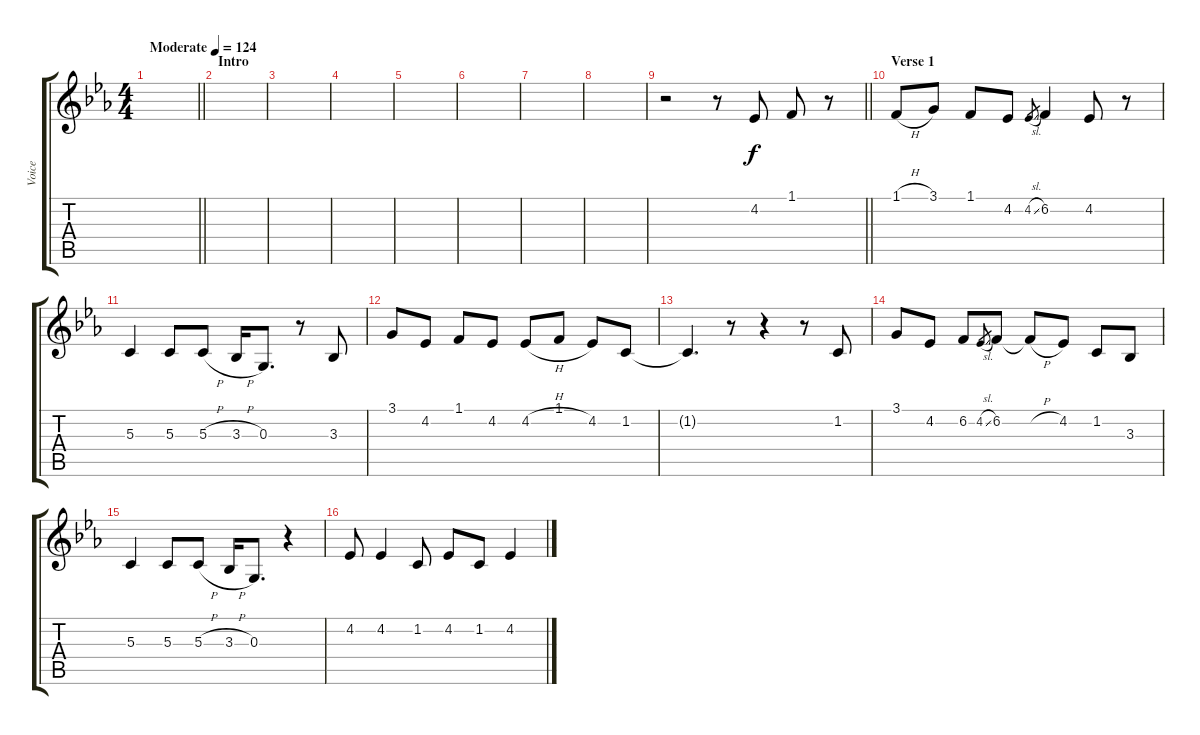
\track ("Voice" "Voice") {instrument trumpet}
\staff {score tabs}
\tuning (E4 B3 G3 D3 A2 E2) {hide}
\ts (4 4)
\tempo (124 "Moderate")
\clef g2
\barLineRight lightlight
\ks eb
|
\section ("" "Intro")
|
|
|
|
|
|
|
\barLineRight lightlight
r.2 r.8 4.2.8 1.1.8 r.8 |
\section ("" "Verse 1")
1.1{h}.8 3.1.8 1.1.8 4.2.8 4.2{sl}.8{gr} 6.2.4 4.2.8 r.8 |
5.3.4 5.3.8 5.3{h}.8 3.3{h}.16 0.3.8{d} r.8 3.3.8 |
3.1.8 4.2.8 1.1.8 4.2.8 4.2{h}.8 1.1.8 4.2.8 1.2.8 |
1.2{t}.4{d} r.8 r.4 r.8 1.2.8 |
3.1.8 4.2.8 6.2.8 4.2{sl}.8{gr} 6.2.8 6.2{h t}.8 4.2.8 1.2.8 3.3.8 |
5.3.4 5.3.8 5.3{h}.8 3.3{h}.16 0.3.8{d} r.4 |
4.2.8 4.2.4 1.2.8 4.2.8 1.2.8 4.2.4
